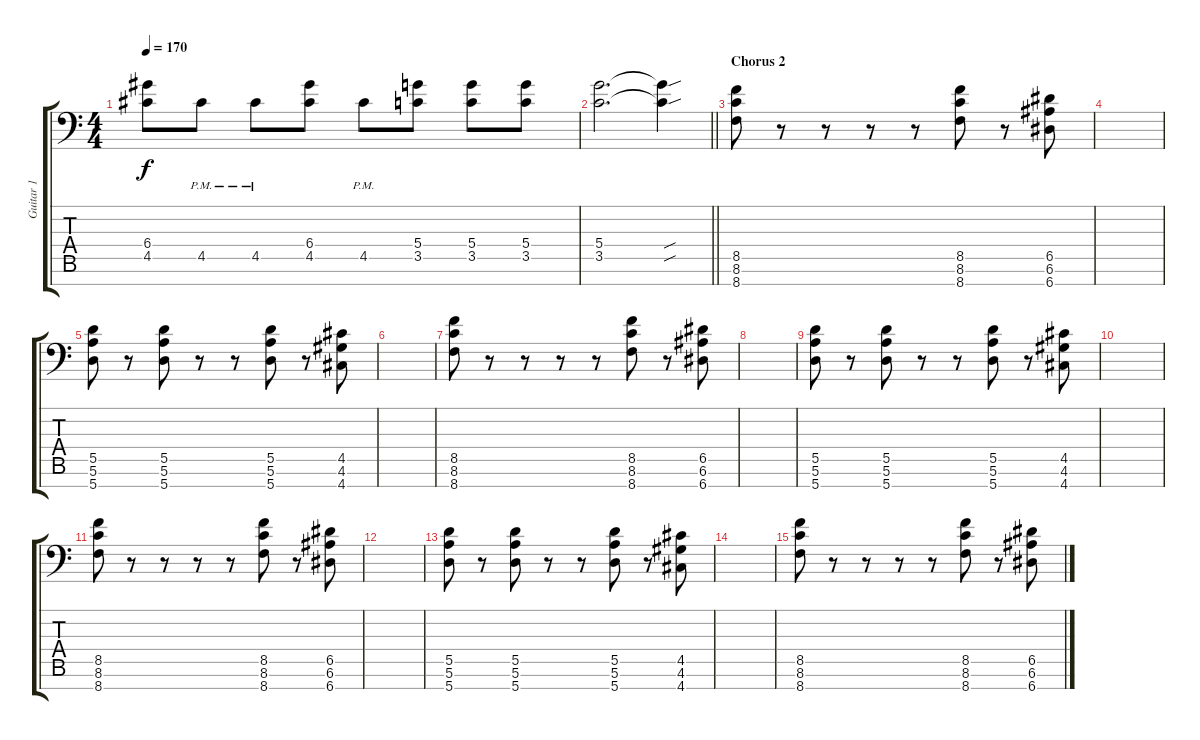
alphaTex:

\track ("Guitar 1" "Guitar 1") {instrument overdrivenguitar}
\staff {score tabs}
\tuning (E4 B3 G3 D3 A2 E2 A1) {hide}
\ts (4 4)
\tempo 170
\clef f4
\ks c
(6.4 4.5).8{dy f} 4.5{pm}.8 4.5{pm}.8 (6.4 4.5).8 4.5{pm}.8 (5.4 3.5).8 (5.4 3.5).8 (5.4 3.5).8 |
\barLineRight lightlight
(5.4 3.5).2{d} (5.4{sou t} 3.5{sou t}).4 |
\section ("" "Chorus 2")
(8.5 8.6 8.7).8 r.8 r.8 r.8 r.8 (8.5 8.6 8.7).8 r.8 (6.5 6.6 6.7).8 |
|
(5.5 5.6 5.7).8 r.8 (5.5 5.6 5.7).8 r.8 r.8 (5.5 5.6 5.7).8 r.8 (4.5 4.6 4.7).8 |
|
(8.5 8.6 8.7).8 r.8 r.8 r.8 r.8 (8.5 8.6 8.7).8 r.8 (6.5 6.6 6.7).8 |
|
(5.5 5.6 5.7).8 r.8 (5.5 5.6 5.7).8 r.8 r.8 (5.5 5.6 5.7).8 r.8 (4.5 4.6 4.7).8 |
|
(8.5 8.6 8.7).8 r.8 r.8 r.8 r.8 (8.5 8.6 8.7).8 r.8 (6.5 6.6 6.7).8 |
|
(5.5 5.6 5.7).8 r.8 (5.5 5.6 5.7).8 r.8 r.8 (5.5 5.6 5.7).8 r.8 (4.5 4.6 4.7).8 |
|
(8.5 8.6 8.7).8 r.8 r.8 r.8 r.8 (8.5 8.6 8.7).8 r.8 (6.5 6.6 6.7).8
